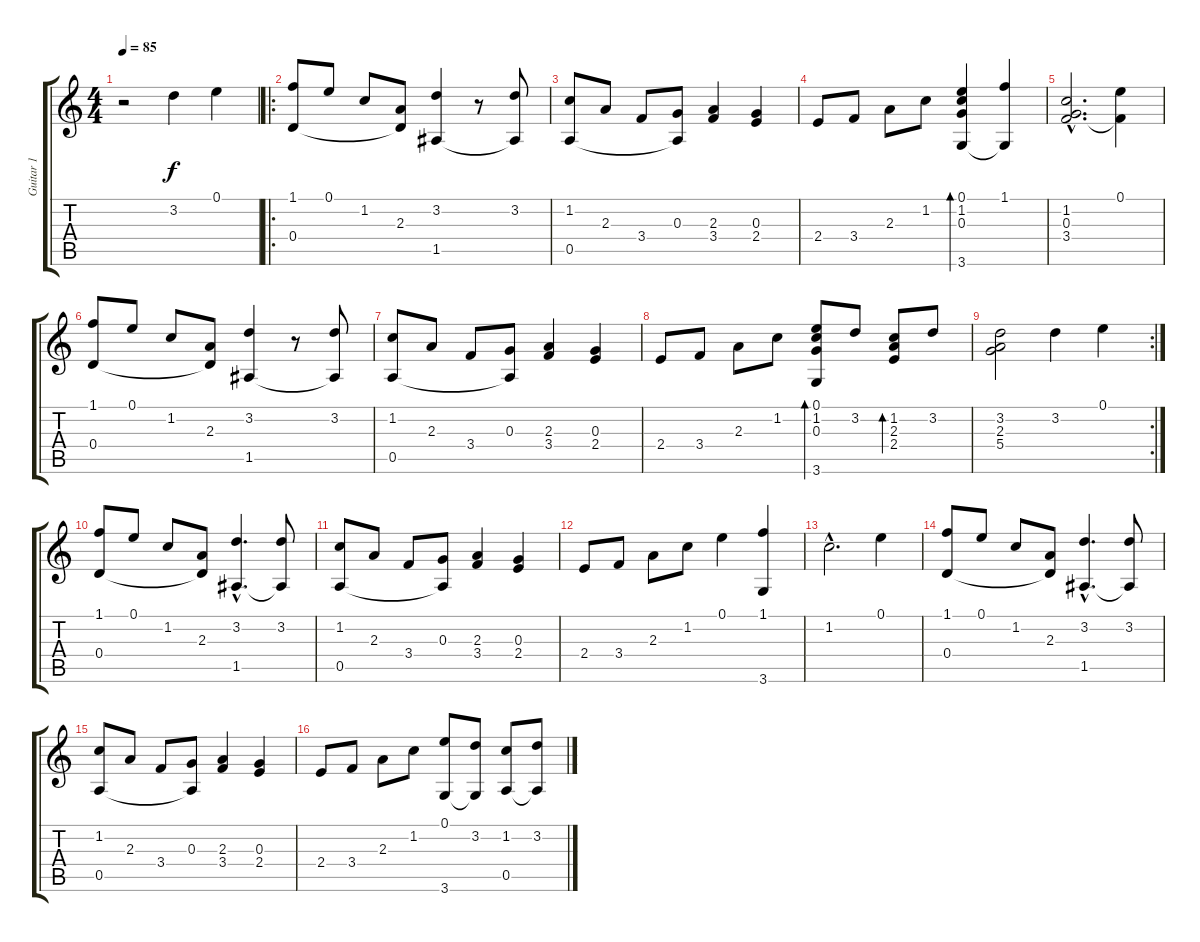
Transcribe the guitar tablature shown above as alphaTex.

\track ("Guitar 1" "Guitar 1") {instrument acousticguitarnylon}
\staff {score tabs}
\tuning (E4 B3 G3 D3 A2 E2) {hide}
\ts (4 4)
\tempo 85
\clef g2
\ks c
r.2{dy f instrument acousticguitarnylon} 3.2.4 0.1.4 |
\ro
(1.1 0.4).8 0.1.8 1.2.8 (2.3 0.4{t}).8 (3.2 1.5).4 r.8 (3.2 1.5{t}).8 |
(1.2 0.5).8 2.3.8 3.4.8 (0.3 0.5{t}).8 (2.3 3.4).4 (0.3 2.4).4 |
2.4.8 3.4.8 2.3.8 1.2.8 (0.1 1.2 0.3 3.6).4{bd 120} (1.1 3.6{t}).4 |
(1.2{hac} 0.3{hac} 3.4{hac}).2{d} (0.1 3.4{t}).4 |
(1.1 0.4).8 0.1.8 1.2.8 (2.3 0.4{t}).8 (3.2 1.5).4 r.8 (3.2 1.5{t}).8 |
(1.2 0.5).8 2.3.8 3.4.8 (0.3 0.5{t}).8 (2.3 3.4).4 (0.3 2.4).4 |
2.4.8 3.4.8 2.3.8 1.2.8 (0.1 1.2 0.3 3.6).8{bd 120} 3.2.8 (1.2 2.3 2.4).8{bd 120} 3.2.8 |
\rc 2
(3.2 2.3 5.4).2 3.2.4 0.1.4 |
(1.1 0.4).8 0.1.8 1.2.8 (2.3 0.4{t}).8 (3.2{hac} 1.5{hac}).4{d} (3.2 1.5{t}).8 |
(1.2 0.5).8 2.3.8 3.4.8 (0.3 0.5{t}).8 (2.3 3.4).4 (0.3 2.4).4 |
2.4.8 3.4.8 2.3.8 1.2.8 0.1.4 (1.1 3.6).4 |
1.2{hac}.2{d} 0.1.4 |
(1.1 0.4).8 0.1.8 1.2.8 (2.3 0.4{t}).8 (3.2{hac} 1.5{hac}).4{d} (3.2 1.5{t}).8 |
(1.2 0.5).8 2.3.8 3.4.8 (0.3 0.5{t}).8 (2.3 3.4).4 (0.3 2.4).4 |
2.4.8 3.4.8 2.3.8 1.2.8 (0.1 3.6).8 (3.2 3.6{t}).8 (1.2 0.5).8 (3.2 0.5{t}).8
